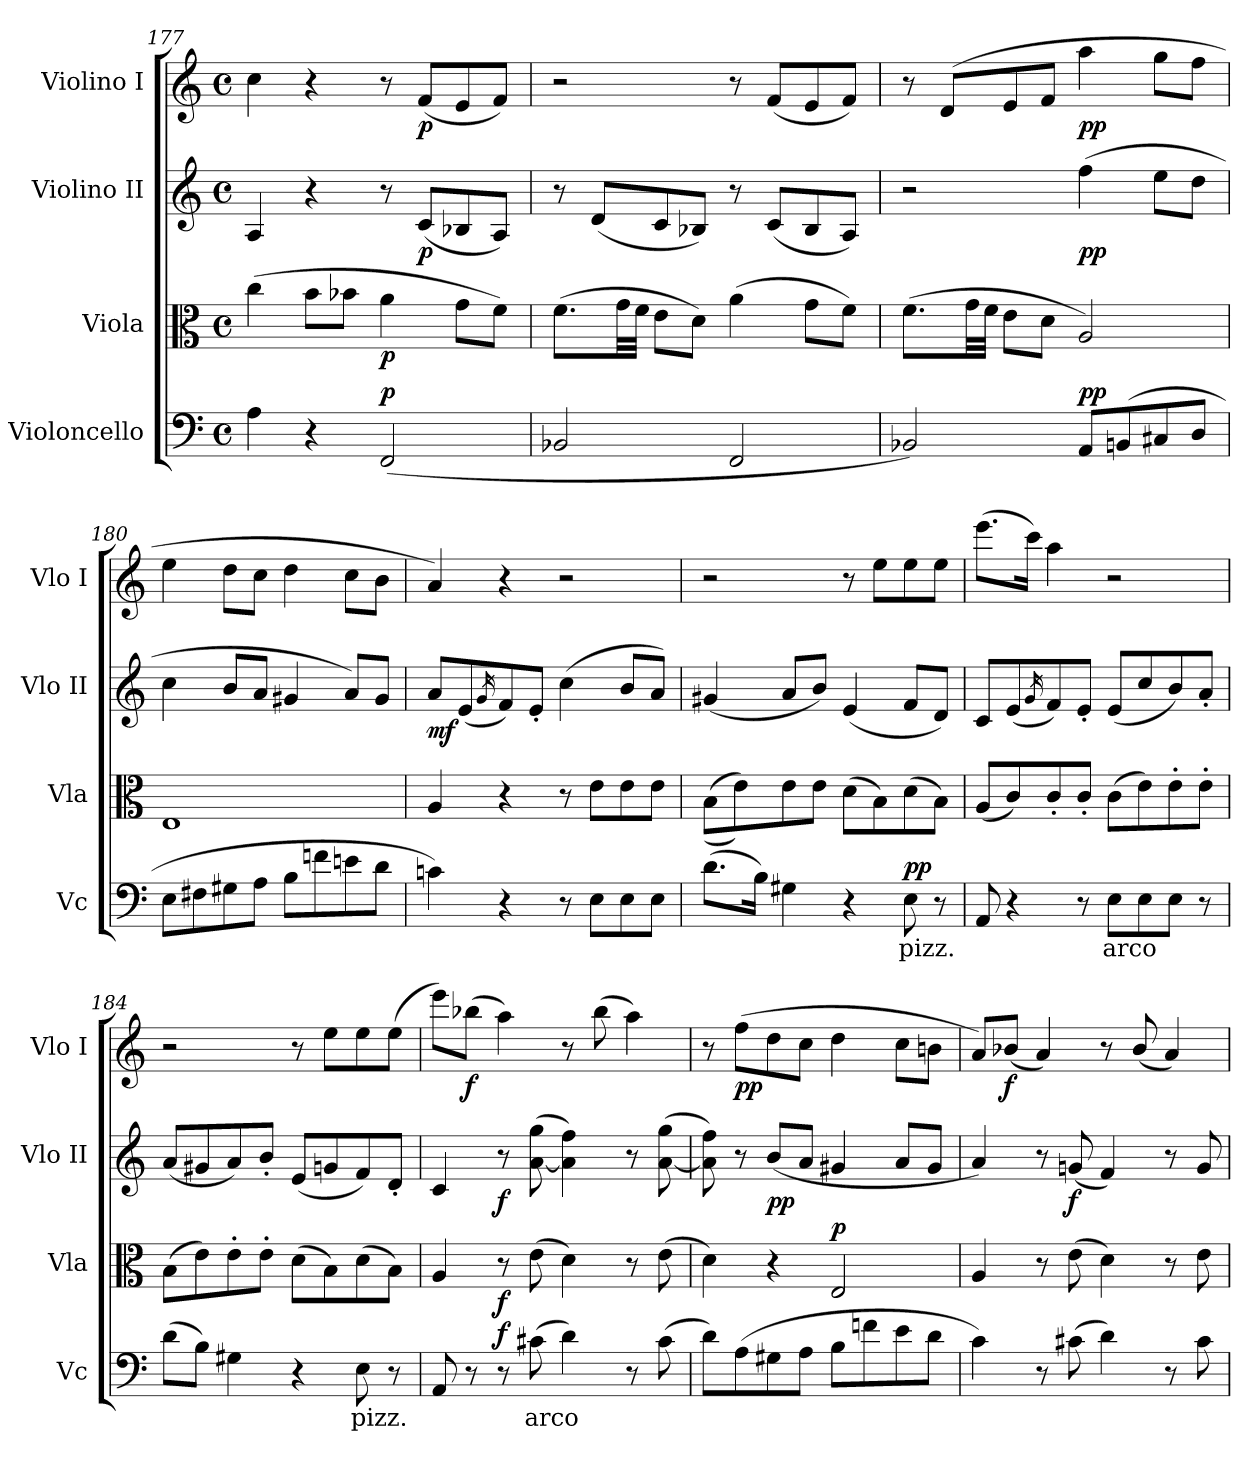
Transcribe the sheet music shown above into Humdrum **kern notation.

**kern	**text	**dynam	**kern	**dynam	**kern	**dynam	**kern	**dynam
*part4	*part4	*part4	*part3	*part3	*part2	*part2	*part1	*part1
*staff4	*staff4	*staff4	*staff3	*staff3	*staff2	*staff2	*staff1	*staff1
*I"Violoncello	*	*	*I"Viola	*	*I"Violino II	*	*I"Violino I	*
*I'Vc	*	*	*I'Vla	*	*I'Vlo II	*	*I'Vlo I	*
*clefF4	*	*	*clefC3	*	*clefG2	*	*clefG2	*
*k[]	*	*	*k[]	*	*k[]	*	*k[]	*
*M4/4	*	*	*M4/4	*	*M4/4	*	*M4/4	*
*met(c)	*	*	*met(c)	*	*met(c)	*	*met(c)	*
=177	=177	=177	=177	=177	=177	=177	=177	=177
4A\	.	.	(4cc\	.	4A/	.	4cc\	.
4r	.	.	8b\L	.	4r	.	4r	.
.	.	.	8b-X\J	.	.	.	.	.
!	!	!LO:DY:b	!	!LO:DY:b	!	!	!	!
(2FF/	.	p	4a\	p	8r	.	8r	.
!	!	!	!	!	!	!LO:DY:b	!	!LO:DY:b
.	.	.	.	.	(8c/L	p	(8f/L	p
.	.	.	8g\L	.	8B-X/	.	8e/	.
.	.	.	8f\J)	.	8A/J)	.	8f/J)	.
!!LO:PB:g=z
=178	=178	=178	=178	=178	=178	=178	=178	=178
2BB-X/	.	.	(8.f\L	.	8r	.	2r	.
.	.	.	.	.	(8d/L	.	.	.
.	.	.	32g\LL	.	.	.	.	.
.	.	.	32f\JJJ	.	.	.	.	.
.	.	.	8e\L	.	8c/	.	.	.
.	.	.	8d\J)	.	8B-X/J)	.	.	.
2FF/	.	.	(4a\	.	8r	.	8r	.
.	.	.	.	.	(8c/L	.	(8f/L	.
.	.	.	8g\L	.	8B-/	.	8e/	.
.	.	.	8f\J)	.	8A/J)	.	8f/J)	.
=179	=179	=179	=179	=179	=179	=179	=179	=179
2BB-X/)	.	.	(8.f\L	.	2r	.	8r	.
.	.	.	.	.	.	.	(8d/L	.
.	.	.	32g\LL	.	.	.	.	.
.	.	.	32f\JJJ	.	.	.	.	.
.	.	.	8e\L	.	.	.	8e/	.
.	.	.	8d\J	.	.	.	8f/J	.
!	!	!LO:DY:b	!	!	!	!LO:DY:b	!	!LO:DY:b
8AA/L	.	pp	2A/)	.	(4ff\	pp	4aa\	pp
(8BBn/	.	.	.	.	.	.	.	.
8C#X/	.	.	.	.	8ee\L	.	8gg\L	.
8D/J	.	.	.	.	8dd\J	.	8ff\J	.
=180	=180	=180	=180	=180	=180	=180	=180	=180
8E\L	.	.	1E	.	4cc\	.	4ee\	.
8F#X\	.	.	.	.	.	.	.	.
8G#X\	.	.	.	.	8b/L	.	8dd\L	.
8A\J	.	.	.	.	8a/J	.	8cc\J	.
8B\L	.	.	.	.	4g#X/	.	4dd\	.
8fn\	.	.	.	.	.	.	.	.
8en\	.	.	.	.	8a/L)	.	8cc\L	.
8d\J	.	.	.	.	8g#/J	.	8b\J	.
=181	=181	=181	=181	=181	=181	=181	=181	=181
!	!	!	!	!	!	!LO:DY:b	!	!
4cn\)	.	.	4A/	.	8a/L	mf	4a/)	.
.	.	.	.	.	(8e/	.	.	.
.	.	.	.	.	16qg/	.	.	.
4r	.	.	4r	.	8f/)	.	4r	.
.	.	.	.	.	8e'/J	.	.	.
8r	.	.	8r	.	(4cc\	.	2r	.
8E\L	.	.	8e\L	.	.	.	.	.
8E\	.	.	8e\	.	8b/L	.	.	.
8E\J	.	.	8e\J	.	8a/J)	.	.	.
=182	=182	=182	=182	=182	=182	=182	=182	=182
(8.d\L	.	.	((8B\L	.	(4g#X/	.	2r	.
.	.	.	8e\))	.	.	.	.	.
16B\Jk)	.	.	.	.	.	.	.	.
4G#X\	.	.	8e\	.	8a/L	.	.	.
.	.	.	8e\J	.	8b/J)	.	.	.
4r	.	.	(8d\L	.	(4e/	.	8r	.
.	.	.	8B\)	.	.	.	8ee\L	.
!	!LO:LY:b	!LO:DY:a	!	!	!	!	!	!
8E\	pizz.	pp	(8d\	.	8f/L	.	8ee\	.
8r	.	.	8B\J)	.	8d/J)	.	8ee\J	.
=183	=183	=183	=183	=183	=183	=183	=183	=183
8AA/	.	.	(8A/L	.	8c/L	.	(8.eee\L	.
4r	.	.	8c/)	.	(8e/	.	.	.
.	.	.	.	.	.	.	16ccc\Jk)	.
.	.	.	.	.	16qg/	.	.	.
.	.	.	8c'/	.	8f/)	.	4aa\	.
8r	.	.	8c'/J	.	8e'/J	.	.	.
!	!LO:LY:b	!	!	!	!	!	!	!
8E\L	arco	.	(8c\L	.	(8e/L	.	2r	.
8E\	.	.	8e\)	.	8cc/	.	.	.
8E\J	.	.	8e'\	.	8b/)	.	.	.
8r	.	.	8e'\J	.	8a'/J	.	.	.
=184	=184	=184	=184	=184	=184	=184	=184	=184
(8d\L	.	.	(8B\L	.	(8a/L	.	2r	.
8B\J)	.	.	8e\)	.	8g#X/	.	.	.
4G#X\	.	.	8e'\	.	8a/)	.	.	.
.	.	.	8e'\J	.	8b'/J	.	.	.
4r	.	.	(8d\L	.	(8e/L	.	8r	.
.	.	.	8B\)	.	8gn/	.	8ee\L	.
!	!LO:LY:b	!	!	!	!	!	!	!
8E\	pizz.	.	(8d\	.	8f/)	.	8ee\	.
8r	.	.	8B\J)	.	8d'/J	.	(8ee\J	.
=185	=185	=185	=185	=185	=185	=185	=185	=185
8AA/	.	.	4A/	.	4c/	.	8eee\L)	.
!	!	!	!	!	!	!	!	!LO:DY:b
8r	.	.	.	.	.	.	(8bb-X\J	f
!	!	!LO:DY:b	!	!LO:DY:b	!	!LO:DY:b	!	!
8r	.	f	8r	f	8r	f	4aa\)	.
!	!LO:LY:b	!	!	!	!	!	!	!
(8c#X\	arco	.	(8e\	.	(>[8a\ 8gg\	.	.	.
4d\)	.	.	4d\)	.	4a\] 4ff\)	.	8r	.
.	.	.	.	.	.	.	(8bb-\	.
8r	.	.	8r	.	8r	.	4aa\)	.
(8c#\	.	.	(8e\	.	(>[8a\ 8gg\	.	.	.
!!LO:LB:g=z
=186	=186	=186	=186	=186	=186	=186	=186	=186
8d\L)	.	.	4d\)	.	8a\] 8ff\)	.	8r	.
!	!	!	!	!	!	!	!	!LO:DY:b
(8A\	.	.	.	.	8r	.	(8ff\L	pp
!	!	!	!	!	!	!LO:DY:b	!	!
8G#X\	.	.	4r	.	(8b/L	pp	8dd\	.
8A\J	.	.	.	.	8a/J	.	8cc\J	.
!	!	!	!	!LO:DY:a	!	!	!	!
8B\L	.	.	2E/	p	4g#X/	.	4dd\	.
8fn\	.	.	.	.	.	.	.	.
8e\	.	.	.	.	8a/L	.	8cc\L	.
8d\J	.	.	.	.	8g#/J	.	8bn\J	.
=187	=187	=187	=187	=187	=187	=187	=187	=187
4c\)	.	.	4A/	.	4a/)	.	8a/L)	.
!	!	!	!	!	!	!	!	!LO:DY:b
.	.	.	.	.	.	.	(8b-X/J	f
8r	.	.	8r	.	8r	.	4a/)	.
!	!	!	!	!	!	!LO:DY:b	!	!
(8c#X\	.	.	(8e\	.	(8gn/	f	.	.
4d\)	.	.	4d\)	.	4f/)	.	8r	.
.	.	.	.	.	.	.	(8b-/	.
8r	.	.	8r	.	8r	.	4a/)	.
8c#\	.	.	8e\	.	8g/	.	.	.
=	=	=	=	=	=	=	=	=
*-	*-	*-	*-	*-	*-	*-	*-	*-
